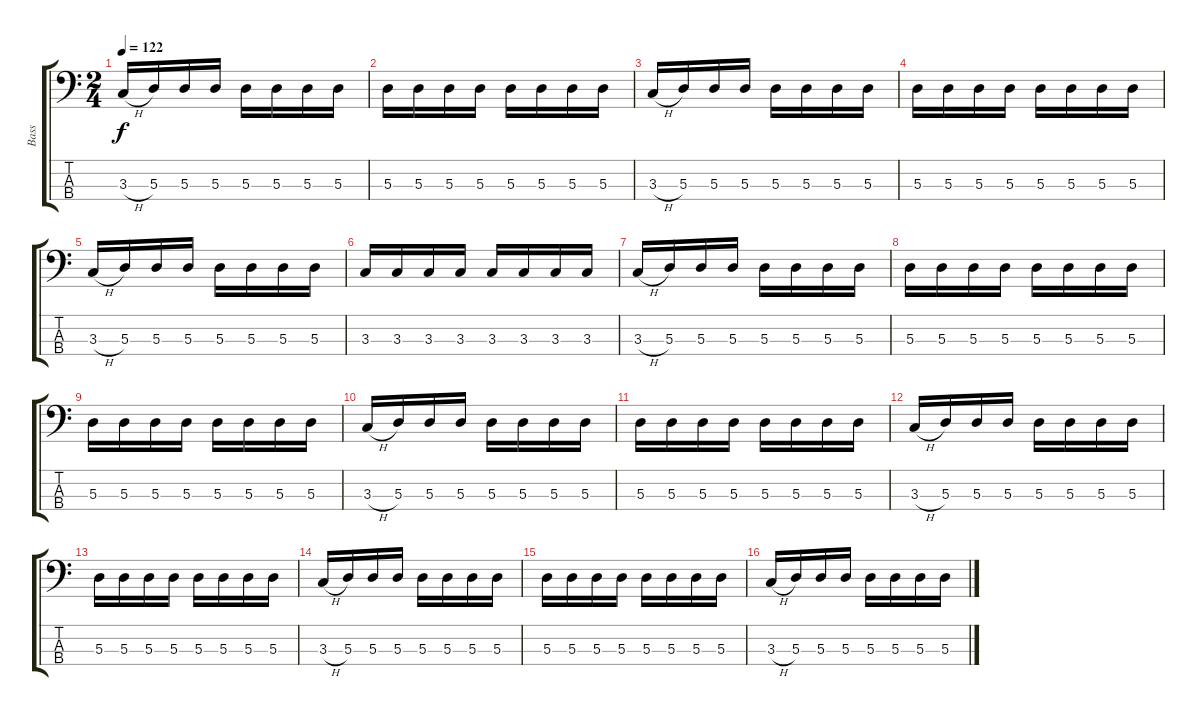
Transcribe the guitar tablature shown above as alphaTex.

\track ("Bass" "Bass") {instrument electricbassfinger}
\staff {score tabs}
\tuning (G2 D2 A1 E1) {hide}
\ts (2 4)
\tempo 122
\clef f4
\ks c
3.3{h}.16{dy f} 5.3.16 5.3.16 5.3.16 5.3.16 5.3.16 5.3.16 5.3.16 |
5.3.16 5.3.16 5.3.16 5.3.16 5.3.16 5.3.16 5.3.16 5.3.16 |
3.3{h}.16 5.3.16 5.3.16 5.3.16 5.3.16 5.3.16 5.3.16 5.3.16 |
5.3.16 5.3.16 5.3.16 5.3.16 5.3.16 5.3.16 5.3.16 5.3.16 |
3.3{h}.16 5.3.16 5.3.16 5.3.16 5.3.16 5.3.16 5.3.16 5.3.16 |
3.3.16 3.3.16 3.3.16 3.3.16 3.3.16 3.3.16 3.3.16 3.3.16 |
3.3{h}.16 5.3.16 5.3.16 5.3.16 5.3.16 5.3.16 5.3.16 5.3.16 |
5.3.16 5.3.16 5.3.16 5.3.16 5.3.16 5.3.16 5.3.16 5.3.16 |
5.3.16 5.3.16 5.3.16 5.3.16 5.3.16 5.3.16 5.3.16 5.3.16 |
3.3{h}.16 5.3.16 5.3.16 5.3.16 5.3.16 5.3.16 5.3.16 5.3.16 |
5.3.16 5.3.16 5.3.16 5.3.16 5.3.16 5.3.16 5.3.16 5.3.16 |
3.3{h}.16 5.3.16 5.3.16 5.3.16 5.3.16 5.3.16 5.3.16 5.3.16 |
5.3.16 5.3.16 5.3.16 5.3.16 5.3.16 5.3.16 5.3.16 5.3.16 |
3.3{h}.16 5.3.16 5.3.16 5.3.16 5.3.16 5.3.16 5.3.16 5.3.16 |
5.3.16 5.3.16 5.3.16 5.3.16 5.3.16 5.3.16 5.3.16 5.3.16 |
3.3{h}.16 5.3.16 5.3.16 5.3.16 5.3.16 5.3.16 5.3.16 5.3.16
